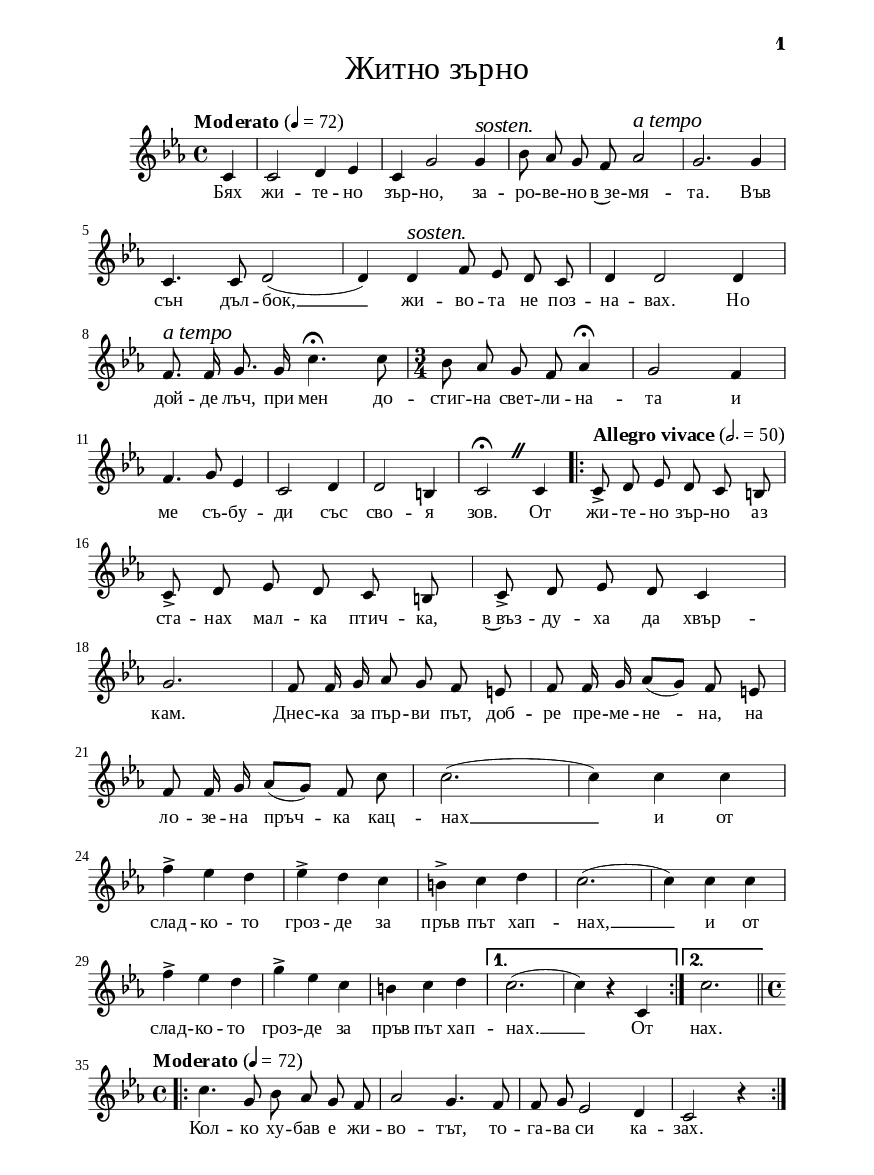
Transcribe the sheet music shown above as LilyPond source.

\version "2.24.4"

% include paper part and global functions
\include "include/globals.ily"

\bookpart {
  \label #'ref176
  \tocItem \markup "Житно зърно "
  \paper {
    print-all-headers = ##t
    print-page-number = ##t
    print-first-page-number = ##t


    % put page numbers on the top and change the font style.
    oddHeaderMarkup = \markup
    \fill-line {
      ""
      \unless \on-first-page-of-part \fromproperty #'header:instrument
      \if \should-print-page-number \abs-fontsize #7 { \number \fromproperty #'page:page-number-string }
    }
    %% evenHeaderMarkup would inherit the value of
    %% oddHeaderMarkup if it were not defined here
    evenHeaderMarkup = \markup
    \fill-line {
      \if \should-print-page-number \abs-fontsize #7 { \number \fromproperty #'page:page-number-string }
      \unless \on-first-page-of-part \fromproperty #'header:instrument
      ""
    }

    oddFooterMarkup = \markup ""

    evenFooterMarkup = ""
    left-margin = 1.5\cm
    right-margin = 1.5\cm
    top-margin = 1\cm
    bottom-margin = 1.2\cm
    ragged-bottom = ##t % do not spread the staves to fill the whole vertical space
    top-markup-spacing.basic-distance = 0\mm % margin between page number and system for the first page
    top-system-spacing.basic-distance = 10\mm % margin between page number and system for the other pages

    % change distance between staves
    system-system-spacing =
    #'((basic-distance . 13.5)
       (minimum-distance . 6)
       (padding . 1)
       (stretchability . 12))
  }
  \score {
    \include "include/score-layout.ily"
    \new Voice \relative c' {
      \clef treble
      \key c \minor
      \time 4/4
      \tempoFunc "Moderato" 4 "72"
      \autoBeamOff
      \partial 4
      c4 | c2 d4 es | c g'2 g4^\markup { \huge \italic "sosten."} | bes8 as g f as2^\markup { \huge \italic "a tempo"} | g2. g4 | \break

      c,4. c8 d2 (| d4) d^\markup { \huge \italic "sosten."} f8 es d c | d4 d2 d4 |\break

      f8.^\markup { \huge \italic "a tempo"} f16 g8. g16 c4. \fermata c8 | \time 3/4 bes as g f as4 \fermata | g2 f4 | \break

      f4. g8 es4 | c2 d4 | d2 b4 | c2 \fermata \caesura c4 | \repeat volta 2 {

        \tempoFunc "Allegro vivace" 2. "50"
        c8 -> d es d c b | |\break

        c -> d es d c  b | c -> d es d c 4 | \break

        g'2.  | f8 f16 g16 as8 g f e |  f8 f16 g16 as8 ( [g]) f e | \break
        f f16 g16  as8 ( [g ] ) f c' | c2. (| c4) c c | \break

        f -> es d | es -> d c | b -> c d | c2. ( | c4)  c c  | \break

        f -> es d | g -> es c | b c d |
      }
      \alternative {
        {
          c2. ( | c4)  r4 c,4  |
        }  {c'2. \bar "||"  \break }
      }


      \time 4/4
      \tempoFunc "Moderato" 4 "72"
      \bar ".|:-||" c4. g8 bes as g f | as2 g4. f8 | f g es2 d4 | c2 r4
      \bar ":|."
    }

    \addlyrics {
      Бях жи -- те -- но зър -- но, за -- ро -- ве -- но в~зе -- мя -- та.

      Във сън дъл -- бок, __ жи -- во -- та не поз -- на -- вах.

      Но дой -- де лъч, при мен до -- стиг -- на свет -- ли -- на -- та

      и ме съ -- бу -- ди със сво -- я зов.

      От жи -- те -- но зър -- но аз ста -- нах мал -- ка птич -- ка,

      в~въз -- ду -- ха да хвър -- кам.

      Днес -- ка за пър -- ви път, доб -- ре пре -- ме -- не -- на,

      на ло -- зе -- на пръч -- ка кац -- нах __ и от слад -- ко -- то гроз -- де

      за пръв път хап -- нах, __ и от слад -- ко -- то гроз -- де

      за пръв път хап -- нах. __ От нах.

      Кол -- ко ху -- бав е жи -- во -- тът, то -- га -- ва си ка -- зах.}

      \header {
        title = \titleFunc #'ref_desc_16 "Житно зърно" "Žitno zărno"
      }

      \midi{}

    } % score


  } % bookpart
